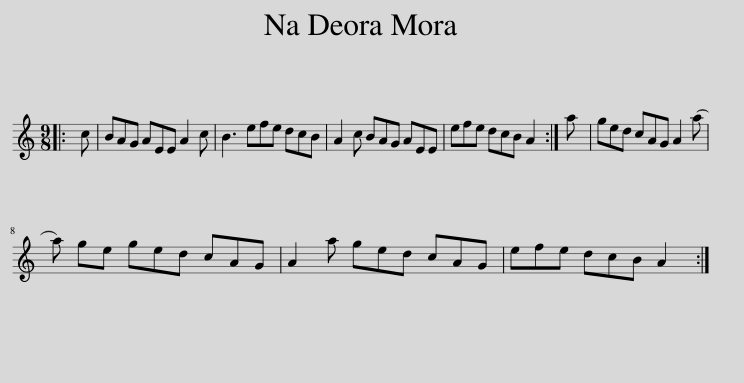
X:1
L:1/8
M:9/8
I:linebreak $
K:C
V:1 treble
V:1
|: c | BAG AEE A2 c | B3 efe dcB | A2 c BAG AEE | efe dcB A2 :| %5
 a | ged cAG A2 (a |$ a) ge ged cAG | A2 a ged cAG | efe dcB A2 :| %10
